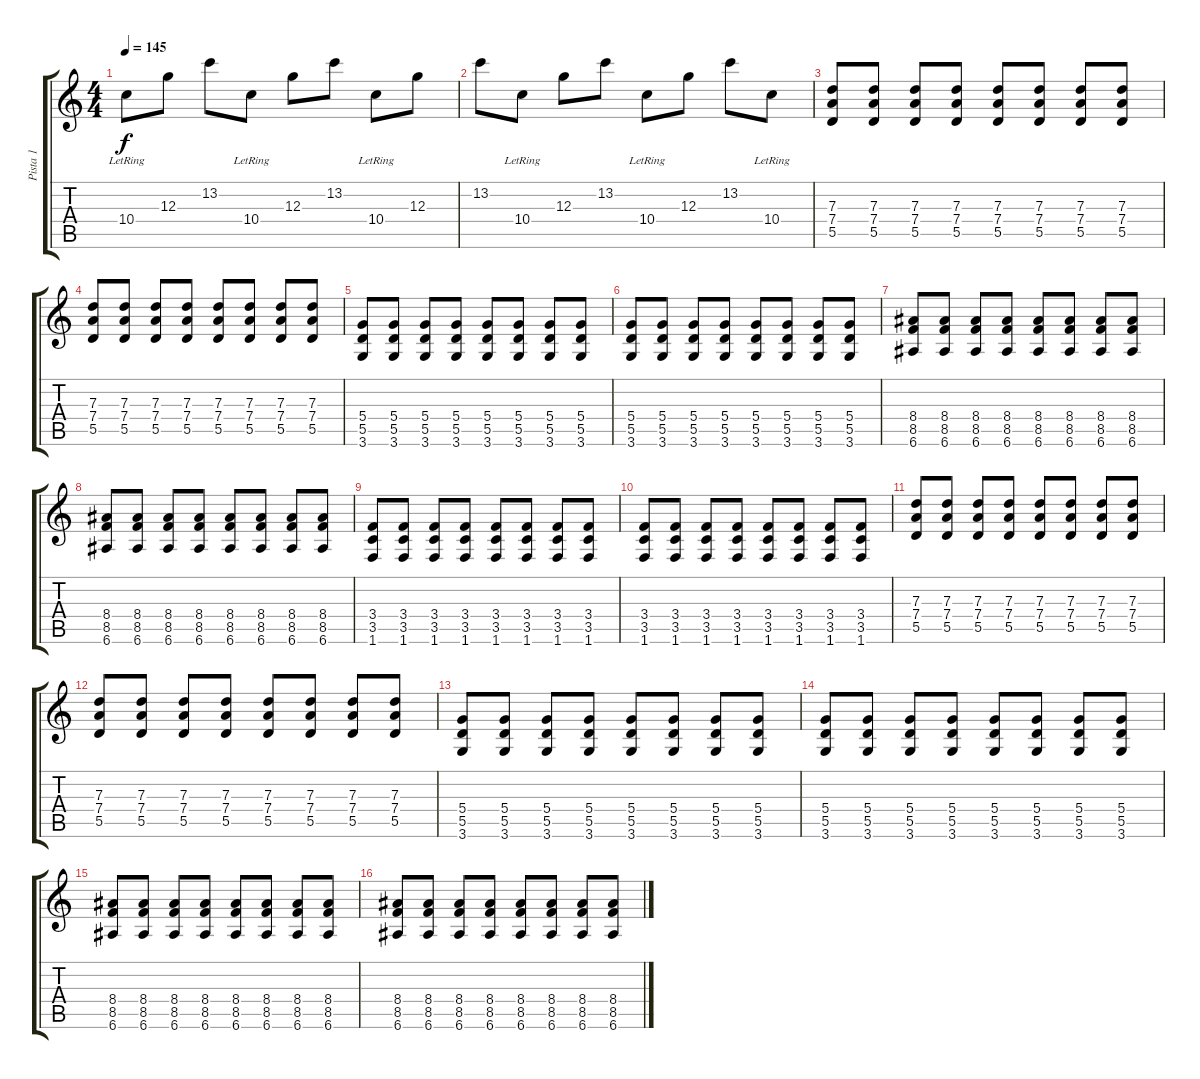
\track ("Pista 1" "Pista 1") {instrument distortionguitar}
\staff {score tabs}
\tuning (E4 B3 G3 D3 A2 E2) {hide}
\ts (4 4)
\tempo 145
\clef g2
\ks c
10.4{lr}.8{dy f} 12.3.8 13.2.8 10.4{lr}.8 12.3.8 13.2.8 10.4{lr}.8 12.3.8 |
13.2.8 10.4{lr}.8 12.3.8 13.2.8 10.4{lr}.8 12.3.8 13.2.8 10.4{lr}.8 |
(7.3 7.4 5.5).8 (7.3 7.4 5.5).8 (7.3 7.4 5.5).8 (7.3 7.4 5.5).8 (7.3 7.4 5.5).8 (7.3 7.4 5.5).8 (7.3 7.4 5.5).8 (7.3 7.4 5.5).8 |
(7.3 7.4 5.5).8 (7.3 7.4 5.5).8 (7.3 7.4 5.5).8 (7.3 7.4 5.5).8 (7.3 7.4 5.5).8 (7.3 7.4 5.5).8 (7.3 7.4 5.5).8 (7.3 7.4 5.5).8 |
(5.4 5.5 3.6).8 (5.4 5.5 3.6).8 (5.4 5.5 3.6).8 (5.4 5.5 3.6).8 (5.4 5.5 3.6).8 (5.4 5.5 3.6).8 (5.4 5.5 3.6).8 (5.4 5.5 3.6).8 |
(5.4 5.5 3.6).8 (5.4 5.5 3.6).8 (5.4 5.5 3.6).8 (5.4 5.5 3.6).8 (5.4 5.5 3.6).8 (5.4 5.5 3.6).8 (5.4 5.5 3.6).8 (5.4 5.5 3.6).8 |
(8.4 8.5 6.6).8 (8.4 8.5 6.6).8 (8.4 8.5 6.6).8 (8.4 8.5 6.6).8 (8.4 8.5 6.6).8 (8.4 8.5 6.6).8 (8.4 8.5 6.6).8 (8.4 8.5 6.6).8 |
(8.4 8.5 6.6).8 (8.4 8.5 6.6).8 (8.4 8.5 6.6).8 (8.4 8.5 6.6).8 (8.4 8.5 6.6).8 (8.4 8.5 6.6).8 (8.4 8.5 6.6).8 (8.4 8.5 6.6).8 |
(3.4 3.5 1.6).8 (3.4 3.5 1.6).8 (3.4 3.5 1.6).8 (3.4 3.5 1.6).8 (3.4 3.5 1.6).8 (3.4 3.5 1.6).8 (3.4 3.5 1.6).8 (3.4 3.5 1.6).8 |
(3.4 3.5 1.6).8 (3.4 3.5 1.6).8 (3.4 3.5 1.6).8 (3.4 3.5 1.6).8 (3.4 3.5 1.6).8 (3.4 3.5 1.6).8 (3.4 3.5 1.6).8 (3.4 3.5 1.6).8 |
(7.3 7.4 5.5).8 (7.3 7.4 5.5).8 (7.3 7.4 5.5).8 (7.3 7.4 5.5).8 (7.3 7.4 5.5).8 (7.3 7.4 5.5).8 (7.3 7.4 5.5).8 (7.3 7.4 5.5).8 |
(7.3 7.4 5.5).8 (7.3 7.4 5.5).8 (7.3 7.4 5.5).8 (7.3 7.4 5.5).8 (7.3 7.4 5.5).8 (7.3 7.4 5.5).8 (7.3 7.4 5.5).8 (7.3 7.4 5.5).8 |
(5.4 5.5 3.6).8 (5.4 5.5 3.6).8 (5.4 5.5 3.6).8 (5.4 5.5 3.6).8 (5.4 5.5 3.6).8 (5.4 5.5 3.6).8 (5.4 5.5 3.6).8 (5.4 5.5 3.6).8 |
(5.4 5.5 3.6).8 (5.4 5.5 3.6).8 (5.4 5.5 3.6).8 (5.4 5.5 3.6).8 (5.4 5.5 3.6).8 (5.4 5.5 3.6).8 (5.4 5.5 3.6).8 (5.4 5.5 3.6).8 |
(8.4 8.5 6.6).8 (8.4 8.5 6.6).8 (8.4 8.5 6.6).8 (8.4 8.5 6.6).8 (8.4 8.5 6.6).8 (8.4 8.5 6.6).8 (8.4 8.5 6.6).8 (8.4 8.5 6.6).8 |
(8.4 8.5 6.6).8 (8.4 8.5 6.6).8 (8.4 8.5 6.6).8 (8.4 8.5 6.6).8 (8.4 8.5 6.6).8 (8.4 8.5 6.6).8 (8.4 8.5 6.6).8 (8.4 8.5 6.6).8
